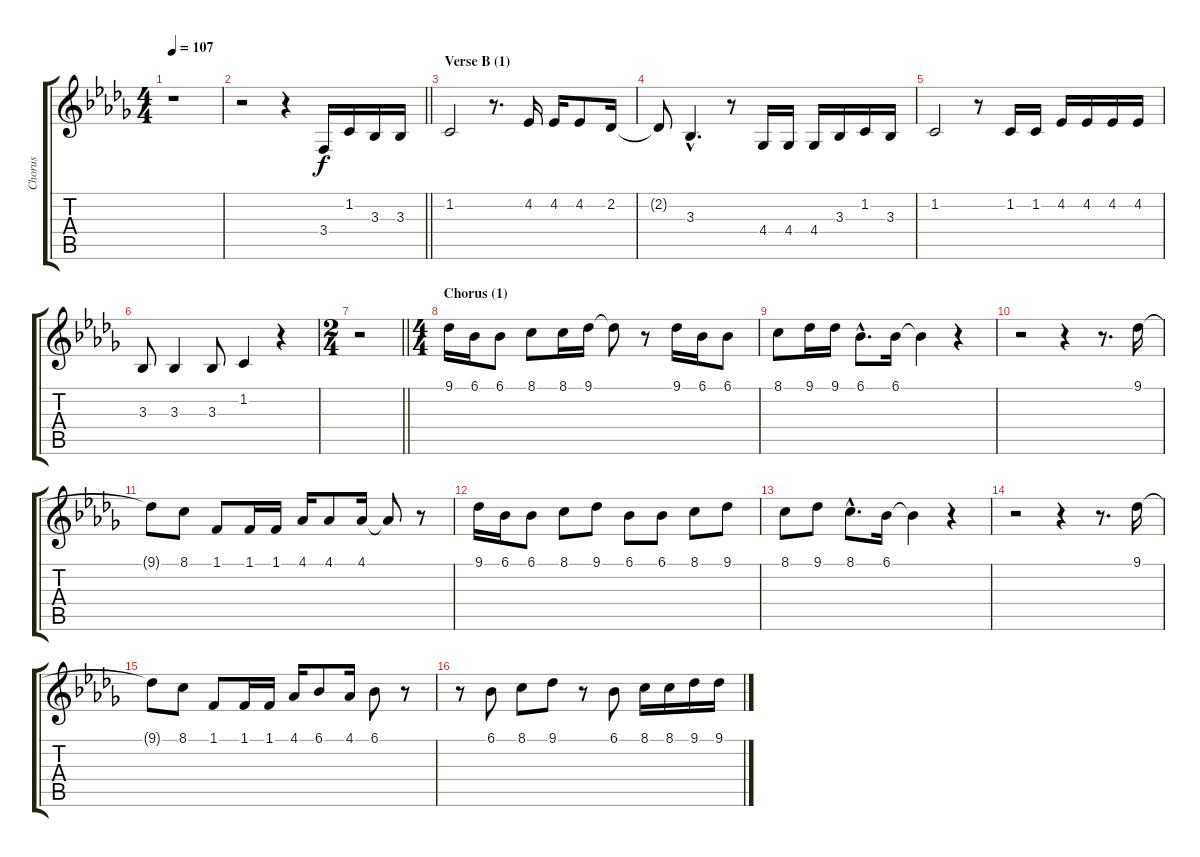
\track ("Chorus" "Chorus") {instrument sopranosax}
\staff {score tabs}
\tuning (E4 B3 G3 D3 A2 E2) {hide}
\ts (4 4)
\tempo 107
\clef g2
\ks bbminor
r.1{dy f} |
\barLineRight lightlight
r.2 r.4 3.4.16 1.2.16 3.3.16 3.3.16 |
\section ("" "Verse B (1)")
1.2.2 r.8{d} 4.2.16 4.2.16 4.2.8 2.2.16 |
2.2{t}.8 3.3{hac}.4{d} r.8 4.4.16 4.4.16 4.4.16 3.3.16 1.2.16 3.3.16 |
1.2.2 r.8 1.2.16 1.2.16 4.2.16 4.2.16 4.2.16 4.2.16 |
3.3.8 3.3.4 3.3.8 1.2.4 r.4 |
\ts (2 4)
\barLineRight lightlight
r.2 |
\ts (4 4)
\section ("" "Chorus (1)")
9.1.16 6.1.16 6.1.8 8.1.8 8.1.16 9.1.16 9.1{t}.8 r.8 9.1.16 6.1.16 6.1.8 |
8.1.8 9.1.16 9.1.16 6.1{hac}.8{d} 6.1.16 6.1{t}.4 r.4 |
r.2 r.4 r.8{d} 9.1.16 |
9.1{t}.8 8.1.8 1.1.8 1.1.16 1.1.16 4.1.16 4.1.8 4.1.16 4.1{t}.8 r.8 |
9.1.16 6.1.16 6.1.8 8.1.8 9.1.8 6.1.8 6.1.8 8.1.8 9.1.8 |
8.1.8 9.1.8 8.1{hac}.8{d} 6.1.16 6.1{t}.4 r.4 |
r.2 r.4 r.8{d} 9.1.16 |
9.1{t}.8 8.1.8 1.1.8 1.1.16 1.1.16 4.1.16 6.1.8 4.1.16 6.1.8 r.8 |
r.8 6.1.8 8.1.8 9.1.8 r.8 6.1.8 8.1.16 8.1.16 9.1.16 9.1.16
